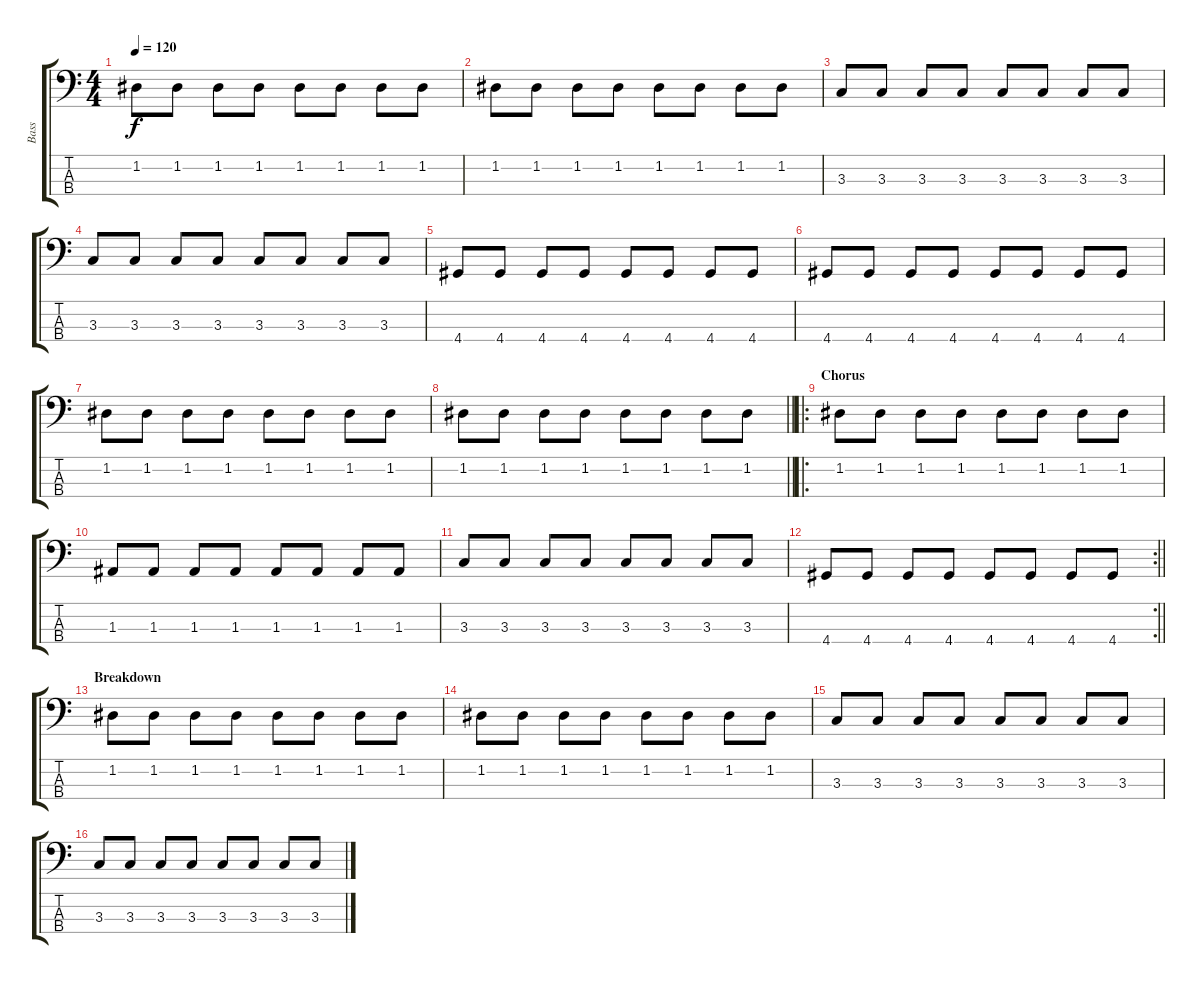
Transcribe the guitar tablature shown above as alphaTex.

\track ("Bass" "Bass") {instrument electricbasspick}
\staff {score tabs}
\tuning (G2 D2 A1 E1) {hide}
\ts (4 4)
\tempo 120
\clef f4
\ks c
1.2.8{dy f} 1.2.8 1.2.8 1.2.8 1.2.8 1.2.8 1.2.8 1.2.8 |
1.2.8 1.2.8 1.2.8 1.2.8 1.2.8 1.2.8 1.2.8 1.2.8 |
3.3.8 3.3.8 3.3.8 3.3.8 3.3.8 3.3.8 3.3.8 3.3.8 |
3.3.8 3.3.8 3.3.8 3.3.8 3.3.8 3.3.8 3.3.8 3.3.8 |
4.4.8 4.4.8 4.4.8 4.4.8 4.4.8 4.4.8 4.4.8 4.4.8 |
4.4.8 4.4.8 4.4.8 4.4.8 4.4.8 4.4.8 4.4.8 4.4.8 |
1.2.8 1.2.8 1.2.8 1.2.8 1.2.8 1.2.8 1.2.8 1.2.8 |
\barLineRight lightlight
1.2.8 1.2.8 1.2.8 1.2.8 1.2.8 1.2.8 1.2.8 1.2.8 |
\ro
\section ("" "Chorus")
1.2.8 1.2.8 1.2.8 1.2.8 1.2.8 1.2.8 1.2.8 1.2.8 |
1.3.8 1.3.8 1.3.8 1.3.8 1.3.8 1.3.8 1.3.8 1.3.8 |
3.3.8 3.3.8 3.3.8 3.3.8 3.3.8 3.3.8 3.3.8 3.3.8 |
\rc 2
\barLineRight lightlight
4.4.8 4.4.8 4.4.8 4.4.8 4.4.8 4.4.8 4.4.8 4.4.8 |
\section ("" "Breakdown")
1.2.8 1.2.8 1.2.8 1.2.8 1.2.8 1.2.8 1.2.8 1.2.8 |
1.2.8 1.2.8 1.2.8 1.2.8 1.2.8 1.2.8 1.2.8 1.2.8 |
3.3.8 3.3.8 3.3.8 3.3.8 3.3.8 3.3.8 3.3.8 3.3.8 |
3.3.8 3.3.8 3.3.8 3.3.8 3.3.8 3.3.8 3.3.8 3.3.8
